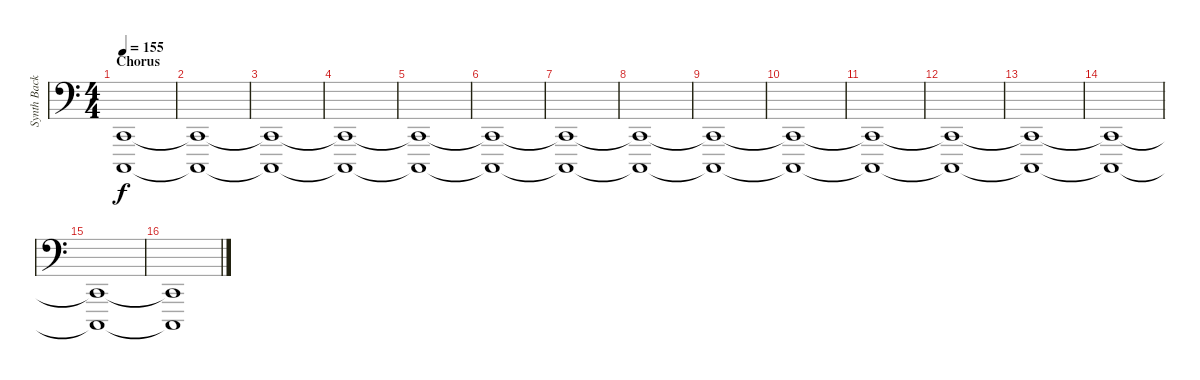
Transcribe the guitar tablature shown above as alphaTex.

\track ("Synth Back" "Synth Back") {instrument pad8sweep}
\staff {score}
\tuning (D3 A2 F2 C2 G1 C1) {hide}
\ts (4 4)
\section ("" "Chorus")
\tempo 155
\clef f4
\ks c
(0.4 0.6).1{dy f} |
(0.4{t} 0.6{t}).1 |
(0.4{t} 0.6{t}).1 |
(0.4{t} 0.6{t}).1 |
(0.4{t} 0.6{t}).1 |
(0.4{t} 0.6{t}).1 |
(0.4{t} 0.6{t}).1 |
(0.4{t} 0.6{t}).1 |
(0.4{t} 0.6{t}).1 |
(0.4{t} 0.6{t}).1 |
(0.4{t} 0.6{t}).1 |
(0.4{t} 0.6{t}).1 |
(0.4{t} 0.6{t}).1 |
(0.4{t} 0.6{t}).1 |
(0.4{t} 0.6{t}).1 |
(0.4{t} 0.6{t}).1
